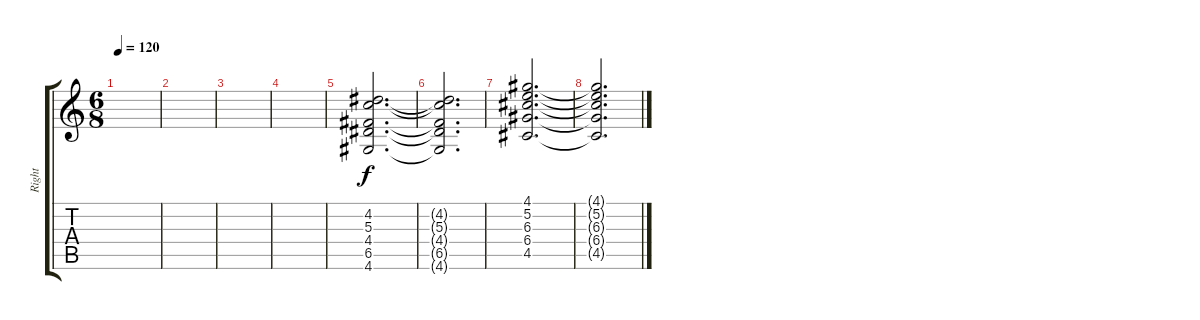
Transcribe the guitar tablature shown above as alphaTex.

\track ("Right" "Right") {instrument acousticguitarsteel}
\staff {score tabs}
\tuning (E4 B3 G3 D3 A2 E2) {hide}
\ts (6 8)
\tempo 120
\clef g2
\ks c
|
|
|
|
(4.2 5.3 4.4 6.5 4.6).2{d} |
(4.2{t} 5.3{t} 4.4{t} 6.5{t} 4.6{t}).2{d} |
(4.1 5.2 6.3 6.4 4.5).2{d} |
(4.1{t} 5.2{t} 6.3{t} 6.4{t} 4.5{t}).2{d}
